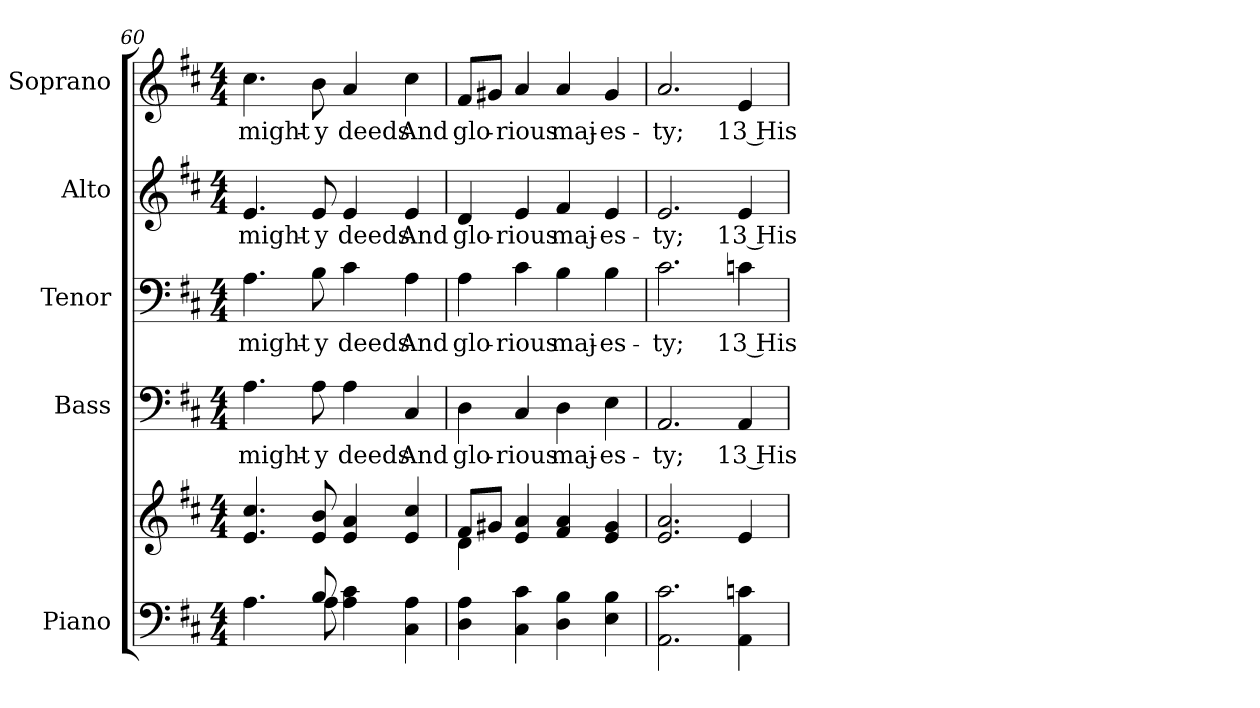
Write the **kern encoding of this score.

**kern	**kern	**kern	**text	**kern	**text	**kern	**text	**kern	**text
*part5	*part5	*part4	*part4	*part3	*part3	*part2	*part2	*part1	*part1
*staff6	*staff5	*staff4	*staff4	*staff3	*staff3	*staff2	*staff2	*staff1	*staff1
*I"Piano	*	*I"Bass	*	*I"Tenor	*	*I"Alto	*	*I"Soprano	*
*I'Pno.	*	*I'B.	*	*I'T.	*	*I'A.	*	*I'S.	*
*clefF4	*clefG2	*clefF4	*	*clefF4	*	*clefG2	*	*clefG2	*
*k[f#c#]	*k[f#c#]	*k[f#c#]	*	*k[f#c#]	*	*k[f#c#]	*	*k[f#c#]	*
*D:	*D:	*D:	*	*D:	*	*D:	*	*D:	*
*M4/4	*M4/4	*M4/4	*	*M4/4	*	*M4/4	*	*M4/4	*
=60	=60	=60	=60	=60	=60	=60	=60	=60	=60
*^	*	*	*	*	*	*	*	*	*
!	!	!	!	!LO:LY:b:color=#000000	!	!	!	!	!	!
!	!	!	!	!	!	!LO:LY:b:color=#000000	!	!	!	!
!	!	!	!	!	!	!	!	!LO:LY:b:color=#000000	!	!
!	!	!	!	!	!	!	!	!	!	!LO:LY:b:color=#000000
4.Ai\	4ryy	4.ei/ 4.cc#i	4.Ai\	might-	4.Ai\	might-	4.ei/	might-	4.cc#i\	might-
.	8ryy	.	.	.	.	.	.	.	.	.
!	!	!	!	!LO:LY:b:color=#000000	!	!	!	!	!	!
!	!	!	!	!	!	!LO:LY:b:color=#000000	!	!	!	!
!	!	!	!	!	!	!	!	!LO:LY:b:color=#000000	!	!
!	!	!	!	!	!	!	!	!	!	!LO:LY:b:color=#000000
8Bi/	8Ai\	8ei/ 8bi	8Ai\	-y	8Bi\	-y	8ei/	-y	8bi\	-y
!	!	!	!	!LO:LY:b:color=#000000	!	!	!	!	!	!
!	!	!	!	!	!	!LO:LY:b:color=#000000	!	!	!	!
!	!	!	!	!	!	!	!	!LO:LY:b:color=#000000	!	!
!	!	!	!	!	!	!	!	!	!	!LO:LY:b:color=#000000
4Ai\ 4c#i	2ryy	4ei/ 4ai	4Ai\	deeds	4c#i\	deeds	4ei/	deeds	4ai/	deeds
!	!	!	!	!LO:LY:b:color=#000000	!	!	!	!	!	!
!	!	!	!	!	!	!LO:LY:b:color=#000000	!	!	!	!
!	!	!	!	!	!	!	!	!LO:LY:b:color=#000000	!	!
!	!	!	!	!	!	!	!	!	!	!LO:LY:b:color=#000000
4C#i\ 4Ai	.	4ei/ 4cc#i	4C#i/	And	4Ai\	And	4ei/	And	4cc#i\	And
*v	*v	*	*	*	*	*	*	*	*	*
!!LO:PB:g=z
=61	=61	=61	=61	=61	=61	=61	=61	=61	=61
*	*^	*	*	*	*	*	*	*	*
!	!	!	!	!LO:LY:b:color=#000000	!	!	!	!	!	!
!	!	!	!	!	!	!LO:LY:b:color=#000000	!	!	!	!
!	!	!	!	!	!	!	!	!LO:LY:b:color=#000000	!	!
!	!	!	!	!	!	!	!	!	!	!LO:LY:b:color=#000000
4Di\ 4Ai	8f#i/L	4di\	4Di\	glo-	4Ai\	glo-	4di/	glo-	8f#i/L	glo-
.	8g#Xi/J	.	.	.	.	.	.	.	8g#Xi/J	.
!	!	!	!	!LO:LY:b:color=#000000	!	!	!	!	!	!
!	!	!	!	!	!	!LO:LY:b:color=#000000	!	!	!	!
!	!	!	!	!	!	!	!	!LO:LY:b:color=#000000	!	!
!	!	!	!	!	!	!	!	!	!	!LO:LY:b:color=#000000
4C#i\ 4c#i	4ei/ 4ai	4ryy	4C#i/	-rious	4c#i\	-rious	4ei/	-rious	4ai/	-rious
!	!	!	!	!LO:LY:b:color=#000000	!	!	!	!	!	!
!	!	!	!	!	!	!LO:LY:b:color=#000000	!	!	!	!
!	!	!	!	!	!	!	!	!LO:LY:b:color=#000000	!	!
!	!	!	!	!	!	!	!	!	!	!LO:LY:b:color=#000000
4Di\ 4Bi	4f#i/ 4ai	2ryy	4Di\	maj-	4Bi\	maj-	4f#i/	maj-	4ai/	maj-
!	!	!	!	!LO:LY:b:color=#000000	!	!	!	!	!	!
!	!	!	!	!	!	!LO:LY:b:color=#000000	!	!	!	!
!	!	!	!	!	!	!	!	!LO:LY:b:color=#000000	!	!
!	!	!	!	!	!	!	!	!	!	!LO:LY:b:color=#000000
4Ei\ 4Bi	4ei/ 4g#i	.	4Ei\	-es-	4Bi\	-es-	4ei/	-es-	4g#i/	-es-
*	*v	*v	*	*	*	*	*	*	*	*
=62	=62	=62	=62	=62	=62	=62	=62	=62	=62
!	!	!	!LO:LY:b:color=#000000	!	!	!	!	!	!
!	!	!	!	!	!LO:LY:b:color=#000000	!	!	!	!
!	!	!	!	!	!	!	!LO:LY:b:color=#000000	!	!
!	!	!	!	!	!	!	!	!	!LO:LY:b:color=#000000
2.AAi\ 2.c#i	2.ei/ 2.ai	2.AAi/	-ty;	2.c#i\	-ty;	2.ei/	-ty;	2.ai/	-ty;
!	!	!	!LO:LY:b:color=#000000	!	!	!	!	!	!
!	!	!	!	!	!LO:LY:b:color=#000000	!	!	!	!
!	!	!	!	!	!	!	!LO:LY:b:color=#000000	!	!
!	!	!	!	!	!	!	!	!	!LO:LY:b:color=#000000
4AAi\ 4cni	4ei/	4AAi/	13 His	4cni\	13 His	4ei/	13 His	4ei/	13 His
=	=	=	=	=	=	=	=	=	=
*-	*-	*-	*-	*-	*-	*-	*-	*-	*-
